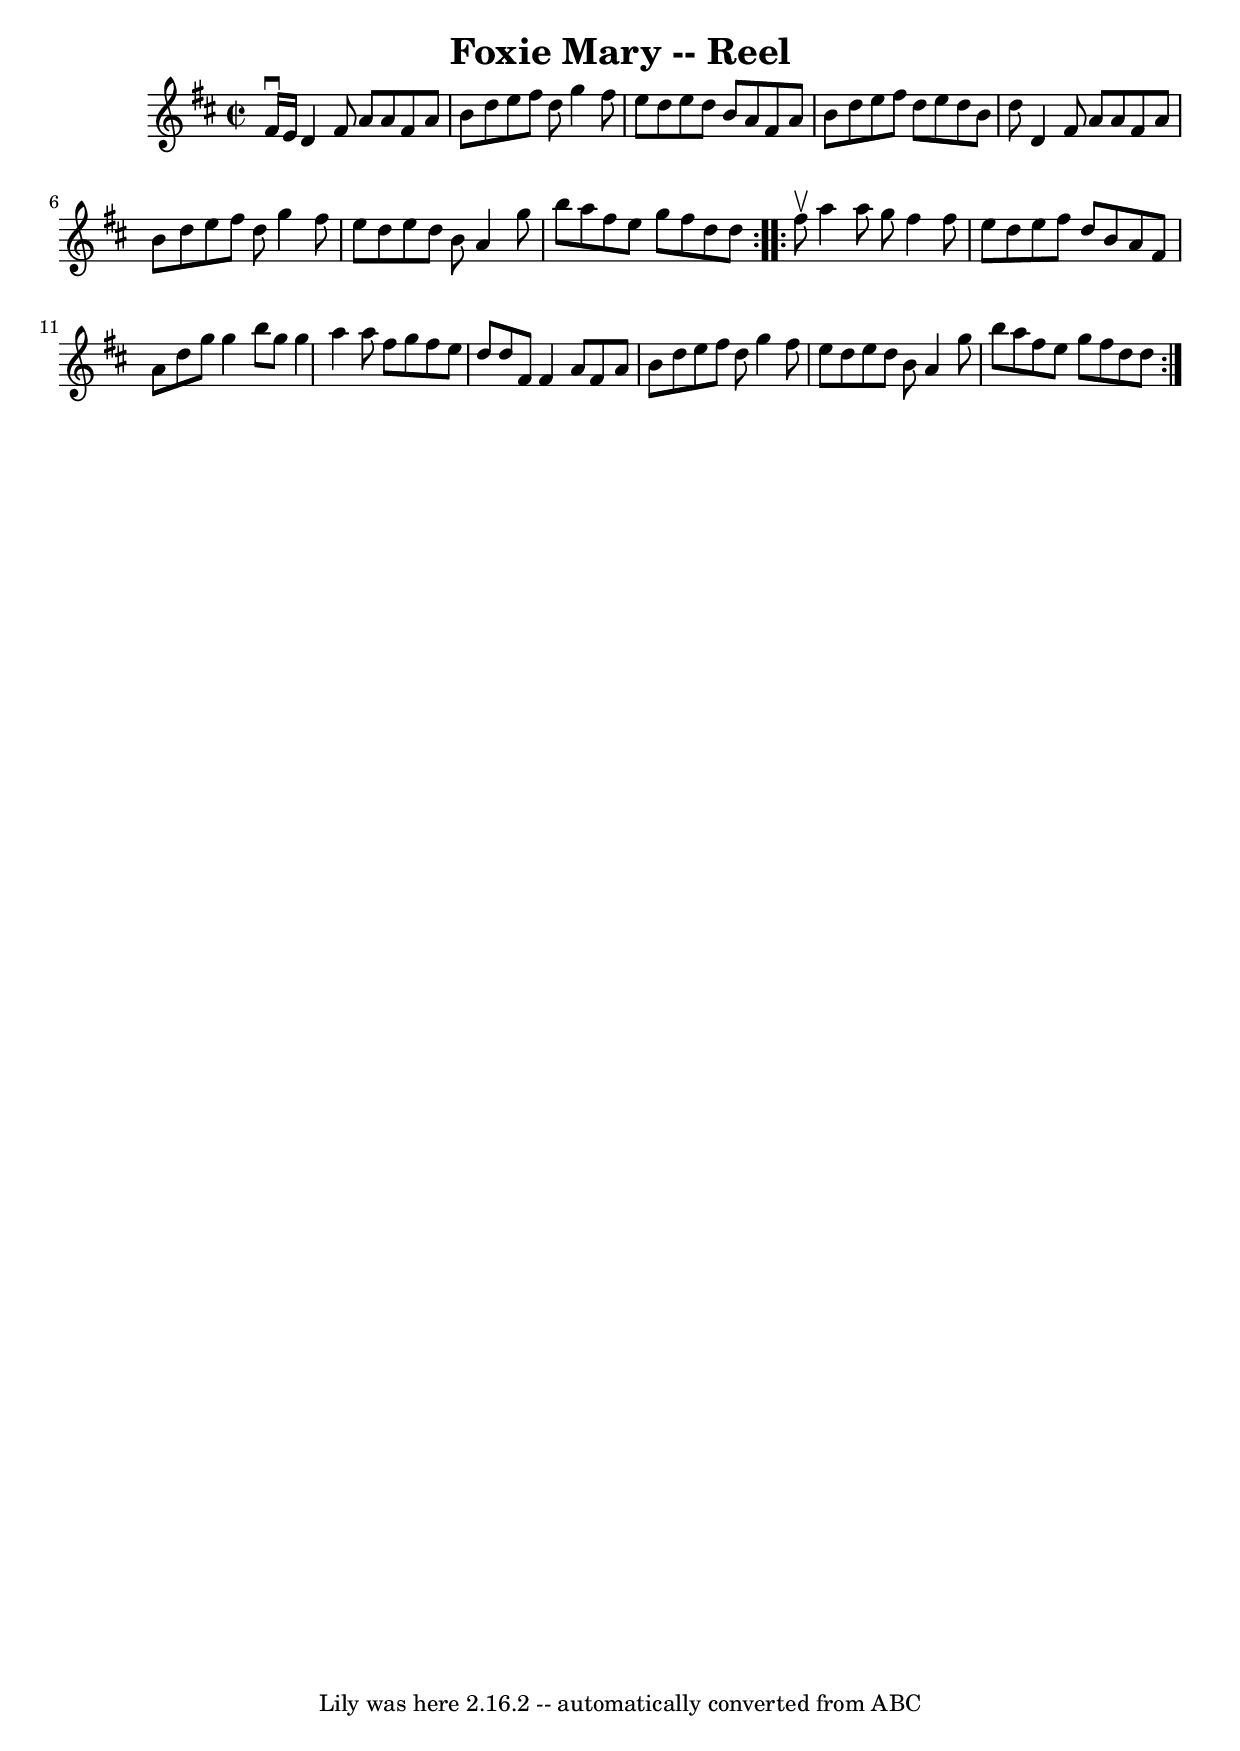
\version "2.16.2"
\include "Mammoth.ily"
\header {
	%% book = "Ryan's Mammoth Collection"
	crossRefNumber = "1"
	footnotes = "\\\\45"
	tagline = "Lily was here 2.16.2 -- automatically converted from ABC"
	title = "Foxie Mary -- Reel"
}
voicedefault =  {


\repeat volta 2 {
\override Staff.TimeSignature #'style = #'C
 \time 2/2 
\key d \major fis'16^\downbow e'16  |
 d'4 fis'8   
 a'8 a'8 fis'8 a'8 b'8    |
 d''8 e''8 fis''8 d''8 
 g''4 fis''8 e''8    |
 d''8 e''8 d''8 b'8 a'8    
fis'8 a'8 b'8    |
 d''8 e''8 fis''8 d''8 e''8    
d''8 b'8 d''8    |
 d'4 fis'8 a'8 a'8 fis'8 a'8  
 b'8    |
 d''8 e''8 fis''8 d''8 g''4 fis''8 e''8    
|
 d''8 e''8 d''8 b'8 a'4 g''8 b''8    |
   
a''8 fis''8 e''8 g''8 fis''8 d''8 d''8    }     
\repeat volta 2 { fis''8^\upbow |
 a''4 a''8 g''8 fis''4  
 fis''8 e''8    |
 d''8 e''8 fis''8 d''8 b'8 a'8    
fis'8 a'8    |
 d''8 g''8 g''4 b''8 g''8 g''4    
|
 a''4 a''8 fis''8 g''8 fis''8 e''8 d''8    |
 
 d''8 fis'8 fis'4 a'8 fis'8 a'8 b'8    |
 d''8    
e''8 fis''8 d''8 g''4 fis''8 e''8    |
 d''8 e''8    
d''8 b'8 a'4 g''8 b''8    |
 a''8 fis''8 e''8 g''8 
 fis''8 d''8 d''8    }   
}

\score{
    <<

	\context Staff="default"
	{
	    \voicedefault 
	}

    >>
	\layout {
	}
	\midi {}
}
